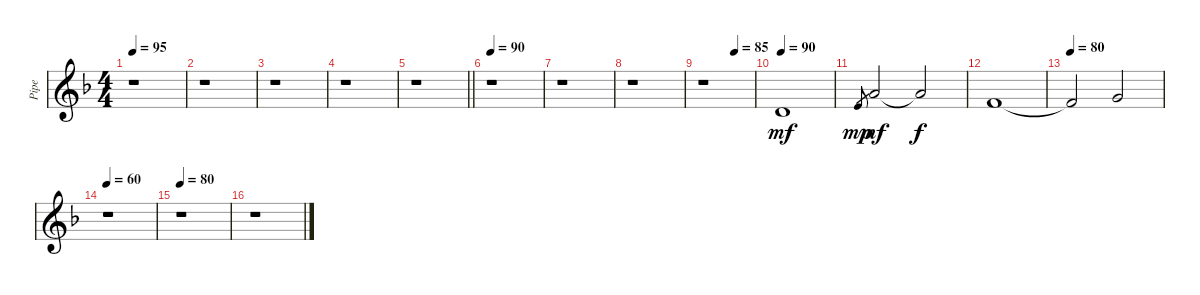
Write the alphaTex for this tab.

\track ("Pipe" "Pipe") {instrument piccolo}
\staff {score}
\tuning (E4 B3 G3 D3 A2 E2 B1) {hide}
\ts (4 4)
\tempo 95
\clef g2
\ks f
r.1{dy f} |
r.1 |
r.1 |
r.1 |
\barLineRight lightlight
r.1 |
\tempo 90
r.1 |
r.1 |
r.1 |
\tempo (85 0.625)
r.1 |
\tempo 90
3.2.1{dy mf} |
0.1.8{gr dy mp} 5.1.2{dy mf} 5.1{t}.2{dy f} |
1.1.1 |
\tempo 80
1.1{t}.2 3.1.2 |
\tempo 60
r.1 |
\tempo 80
r.1 |
r.1
